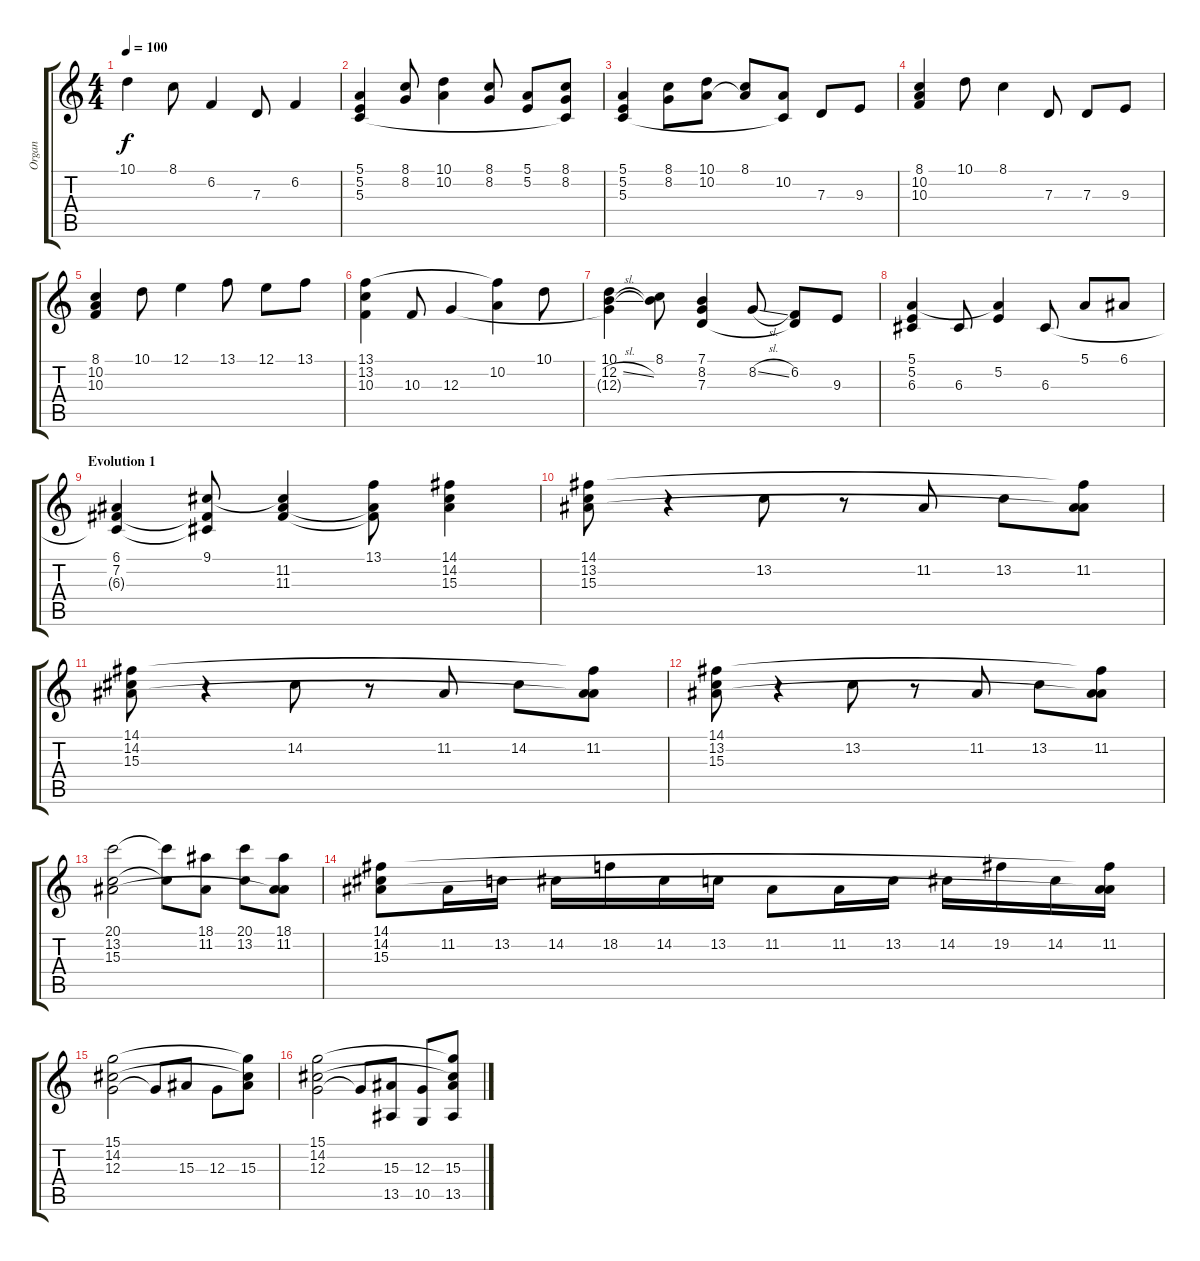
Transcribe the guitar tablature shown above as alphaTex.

\track ("Organ" "Organ") {instrument drawbarorgan}
\staff {score tabs}
\tuning (E4 B3 G3 D3 A2 E2) {hide}
\ts (4 4)
\tempo 100
\clef g2
\ks c
10.1.4{dy f} 8.1.8 6.2.4 7.3.8 6.2.4 |
(5.1 5.2 5.3).4 (8.1 8.2).8 (10.1 10.2).4 (8.1 8.2).8 (5.1 5.2).8 (8.1 8.2 5.3{t}).8 |
(5.1 5.2 5.3).4 (8.1 8.2).8 (10.1 10.2).8 (8.1 10.2{t}).8 (10.2 5.3{t}).8 7.3.8 9.3.8 |
(8.1 10.2 10.3).4 10.1.8 8.1.4 7.3.8 7.3.8 9.3.8 |
(8.1 10.2 10.3).4 10.1.8 12.1.4 13.1.8 12.1.8 13.1.8 |
(13.1 13.2 10.3).4 10.3.8 12.3.4 (13.1{t} 10.2).4 10.1.8 |
(10.1 12.2{sl} 12.3{t}).4 (8.1 12.2{t}).8 (7.1 8.2 7.3).4 8.2{sl}.8 (6.2 7.3{t}).8 9.3.8 |
(5.1 5.2 6.3).4 6.3.8 (5.1{t} 5.2).4 6.3.8 5.1.8 6.1.8 |
\section ("" "Evolution 1")
(6.1 7.2 6.3{t}).4 (9.1 7.2{t} 6.3{t}).8 (9.1{t} 11.2 11.3).4 (13.1 11.2{t} 11.3{t}).8 (14.1 14.2 15.3).4 |
(14.1 13.2 15.3).8 r.4 13.2.8 r.8 11.2.8 13.2.8 (14.1{t} 11.2 15.3{t}).8 |
(14.1 14.2 15.3).8 r.4 14.2.8 r.8 11.2.8 14.2.8 (14.1{t} 11.2 15.3{t}).8 |
(14.1 13.2 15.3).8 r.4 13.2.8 r.8 11.2.8 13.2.8 (14.1{t} 11.2 15.3{t}).8 |
(20.1 13.2 15.3).2 (20.1{t} 13.2{t}).8 (18.1 11.2).8 (20.1 13.2).8 (18.1 11.2 15.3{t}).8 |
(14.1 14.2 15.3).8 11.2.16 13.2.16 14.2.16 18.2.16 14.2.16 13.2.16 11.2.8 11.2.16 13.2.16 14.2.16 19.2.16 14.2.16 (14.1{t} 11.2 15.3{t}).16 |
(15.1 14.2 12.3).2 12.3{t}.8 15.3.8 12.3.8 (15.1{t} 14.2{t} 15.3).8 |
(15.1 14.2 12.3).2 12.3{t}.8 (15.3 13.5).8 (12.3 10.5).8 (15.1{t} 14.2{t} 15.3 13.5).8
